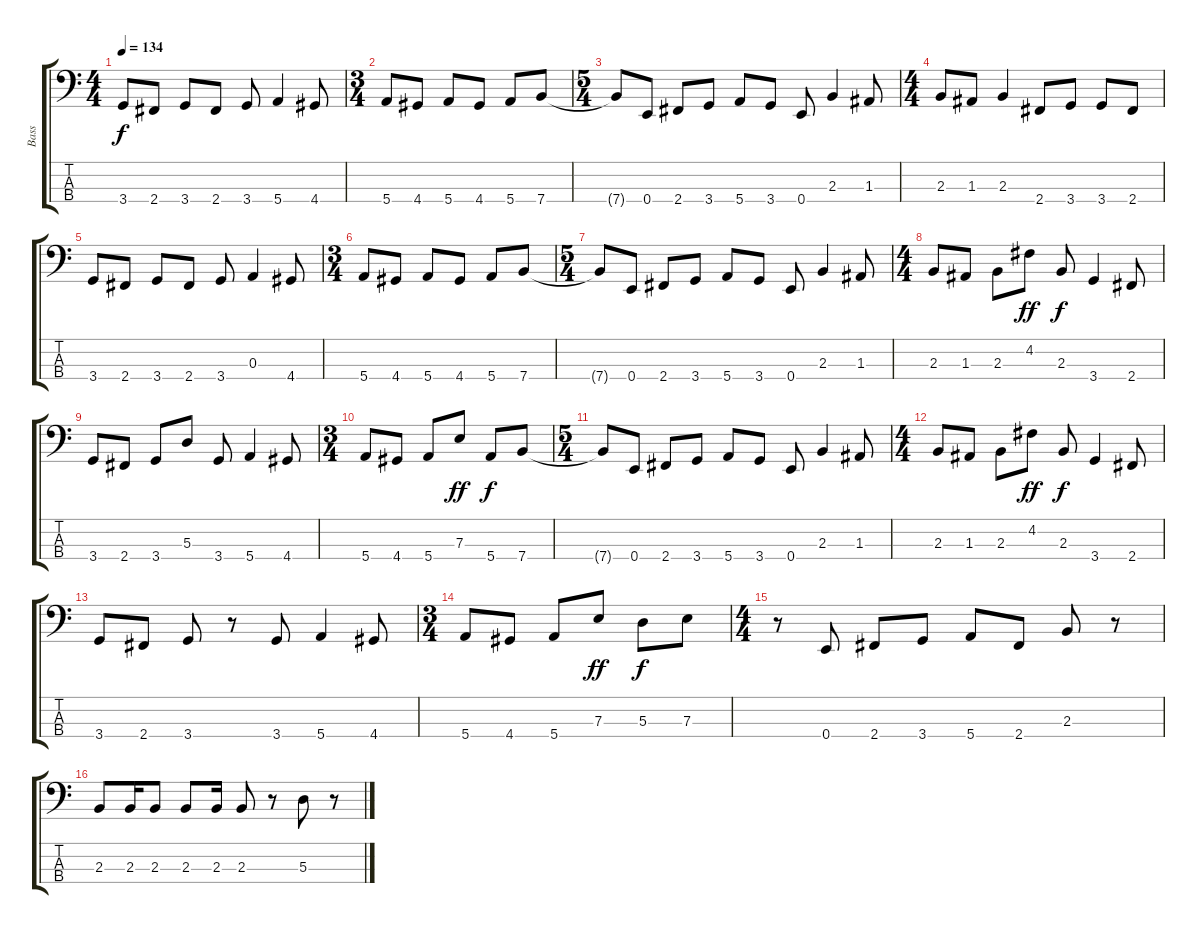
\track ("Bass" "Bass") {instrument electricbasspick}
\staff {score tabs}
\tuning (G2 D2 A1 E1) {hide}
\ts (4 4)
\tempo 134
\clef f4
\ks c
3.4.8{dy f} 2.4.8 3.4.8 2.4.8 3.4.8 5.4.4 4.4.8 |
\ts (3 4)
5.4.8 4.4.8 5.4.8 4.4.8 5.4.8 7.4.8 |
\ts (5 4)
7.4{t}.8 0.4.8 2.4.8 3.4.8 5.4.8 3.4.8 0.4.8 2.3.4 1.3.8 |
\ts (4 4)
2.3.8 1.3.8 2.3.4 2.4.8 3.4.8 3.4.8 2.4.8 |
3.4.8 2.4.8 3.4.8 2.4.8 3.4.8 0.3.4 4.4.8 |
\ts (3 4)
5.4.8 4.4.8 5.4.8 4.4.8 5.4.8 7.4.8 |
\ts (5 4)
7.4{t}.8 0.4.8 2.4.8 3.4.8 5.4.8 3.4.8 0.4.8 2.3.4 1.3.8 |
\ts (4 4)
2.3.8 1.3.8 2.3.8 4.2.8{dy ff} 2.3.8{dy f} 3.4.4 2.4.8 |
3.4.8 2.4.8 3.4.8 5.3.8 3.4.8 5.4.4 4.4.8 |
\ts (3 4)
5.4.8 4.4.8 5.4.8 7.3.8{dy ff} 5.4.8{dy f} 7.4.8 |
\ts (5 4)
7.4{t}.8 0.4.8 2.4.8 3.4.8 5.4.8 3.4.8 0.4.8 2.3.4 1.3.8 |
\ts (4 4)
2.3.8 1.3.8 2.3.8 4.2.8{dy ff} 2.3.8{dy f} 3.4.4 2.4.8 |
3.4.8 2.4.8 3.4.8 r.8 3.4.8 5.4.4 4.4.8 |
\ts (3 4)
5.4.8 4.4.8 5.4.8 7.3.8{dy ff} 5.3.8{dy f} 7.3.8 |
\ts (4 4)
r.8 0.4.8 2.4.8 3.4.8 5.4.8 2.4.8 2.3.8 r.8 |
\section ("" "")
2.3.8 2.3.16 2.3.8 2.3.8 2.3.16 2.3.8 r.8 5.3.8 r.8
